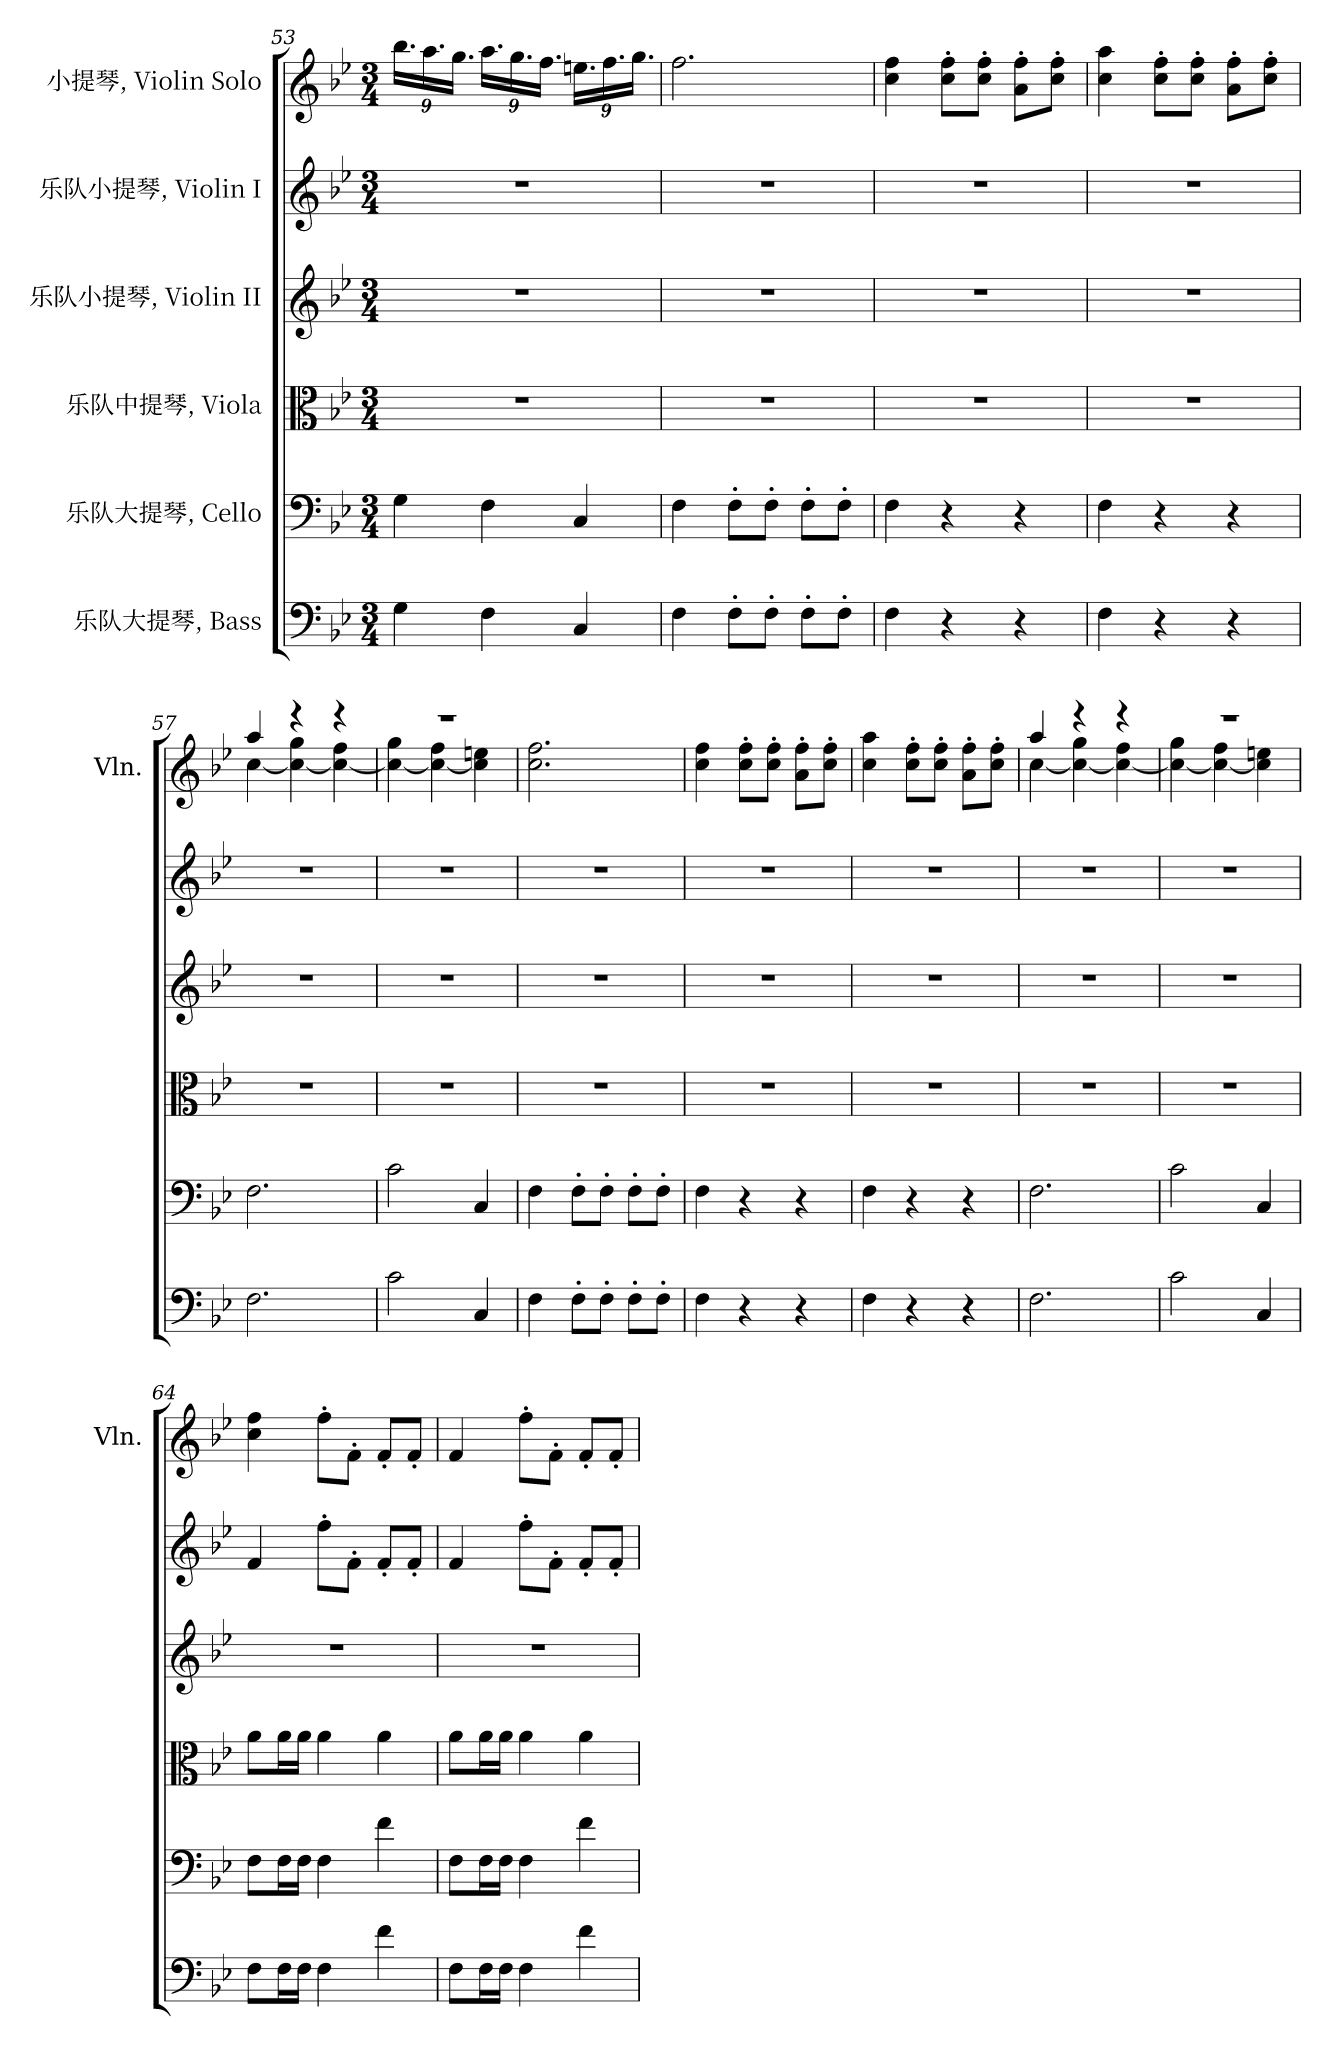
**kern	**kern	**kern	**kern	**kern	**kern
*part6	*part5	*part4	*part3	*part2	*part1
*staff6	*staff5	*staff4	*staff3	*staff2	*staff1
*I"乐队大提琴, Bass	*I"乐队大提琴, Cello	*I"乐队中提琴, Viola	*I"乐队小提琴, Violin II	*I"乐队小提琴, Violin I	*I"小提琴, Violin Solo
*	*	*	*	*	*I'Vln.
*clefF4	*clefF4	*clefC3	*clefG2	*clefG2	*clefG2
*k[b-e-]	*k[b-e-]	*k[b-e-]	*k[b-e-]	*k[b-e-]	*k[b-e-]
*M3/4	*M3/4	*M3/4	*M3/4	*M3/4	*M3/4
*	*	*	*	*	*Xbrackettup
=53	=53	=53	=53	=53	=53
4G\	4G\	2.r	2.r	2.r	18.bb-\LL
.	.	.	.	.	18.aa\
.	.	.	.	.	18.gg\JJ
4F\	4F\	.	.	.	18.aa\LL
.	.	.	.	.	18.gg\
.	.	.	.	.	18.ff\JJ
4C/	4C/	.	.	.	18.een\LL
.	.	.	.	.	18.ff\
.	.	.	.	.	18.gg\JJ
=54	=54	=54	=54	=54	=54
4F\	4F\	2.r	2.r	2.r	2.ff\
8F'\L	8F'\L	.	.	.	.
8F'\J	8F'\J	.	.	.	.
8F'\L	8F'\L	.	.	.	.
8F'\J	8F'\J	.	.	.	.
=55	=55	=55	=55	=55	=55
4F\	4F\	2.r	2.r	2.r	4cc\ 4ff\
4r	4r	.	.	.	8cc\' 8ff\'L
.	.	.	.	.	8cc\' 8ff\'J
4r	4r	.	.	.	8a\' 8ff\'L
.	.	.	.	.	8cc\' 8ff\'J
!!LO:LB:g=z
=56	=56	=56	=56	=56	=56
4F\	4F\	2.r	2.r	2.r	4cc\ 4aa\
4r	4r	.	.	.	8cc\' 8ff\'L
.	.	.	.	.	8cc\' 8ff\'J
4r	4r	.	.	.	8a\' 8ff\'L
.	.	.	.	.	8cc\' 8ff\'J
=57	=57	=57	=57	=57	=57
*	*	*	*	*	*^
2.F\	2.F\	2.r	2.r	2.r	4aa/	[4cc\
.	.	.	.	.	4r	4cc\_ 4gg\
.	.	.	.	.	4r	4cc\_ 4ff\
=58	=58	=58	=58	=58	=58	=58
2c\	2c\	2.r	2.r	2.r	2.r	4cc\_ 4gg\
.	.	.	.	.	.	4cc\_ 4ff\
4C/	4C/	.	.	.	.	4cc\] 4een\
*	*	*	*	*	*v	*v
=59	=59	=59	=59	=59	=59
4F\	4F\	2.r	2.r	2.r	2.cc\ 2.ff\
8F'\L	8F'\L	.	.	.	.
8F'\J	8F'\J	.	.	.	.
8F'\L	8F'\L	.	.	.	.
8F'\J	8F'\J	.	.	.	.
=60	=60	=60	=60	=60	=60
4F\	4F\	2.r	2.r	2.r	4cc\ 4ff\
4r	4r	.	.	.	8cc\' 8ff\'L
.	.	.	.	.	8cc\' 8ff\'J
4r	4r	.	.	.	8a\' 8ff\'L
.	.	.	.	.	8cc\' 8ff\'J
=61	=61	=61	=61	=61	=61
4F\	4F\	2.r	2.r	2.r	4cc\ 4aa\
4r	4r	.	.	.	8cc\' 8ff\'L
.	.	.	.	.	8cc\' 8ff\'J
4r	4r	.	.	.	8a\' 8ff\'L
.	.	.	.	.	8cc\' 8ff\'J
=62	=62	=62	=62	=62	=62
*	*	*	*	*	*^
2.F\	2.F\	2.r	2.r	2.r	4aa/	[4cc\
.	.	.	.	.	4r	4cc\_ 4gg\
.	.	.	.	.	4r	4cc\_ 4ff\
!!LO:PB:g=z	!!
=63	=63	=63	=63	=63	=63	=63
2c\	2c\	2.r	2.r	2.r	2.r	4cc\_ 4gg\
.	.	.	.	.	.	4cc\_ 4ff\
4C/	4C/	.	.	.	.	4cc\] 4een\
*	*	*	*	*	*v	*v
=64	=64	=64	=64	=64	=64
8F\L	8F\L	8a\L	2.r	4f/	4cc\ 4ff\
16F\L	16F\L	16a\L	.	.	.
16F\JJ	16F\JJ	16a\JJ	.	.	.
4F\	4F\	4a\	.	8ff'\L	8ff'\L
.	.	.	.	8f'\J	8f'\J
4f\	4f\	4a\	.	8f'/L	8f'/L
.	.	.	.	8f'/J	8f'/J
=65	=65	=65	=65	=65	=65
8F\L	8F\L	8a\L	2.r	4f/	4f/
16F\L	16F\L	16a\L	.	.	.
16F\JJ	16F\JJ	16a\JJ	.	.	.
4F\	4F\	4a\	.	8ff'\L	8ff'\L
.	.	.	.	8f'\J	8f'\J
4f\	4f\	4a\	.	8f'/L	8f'/L
.	.	.	.	8f'/J	8f'/J
=	=	=	=	=	=
*-	*-	*-	*-	*-	*-
